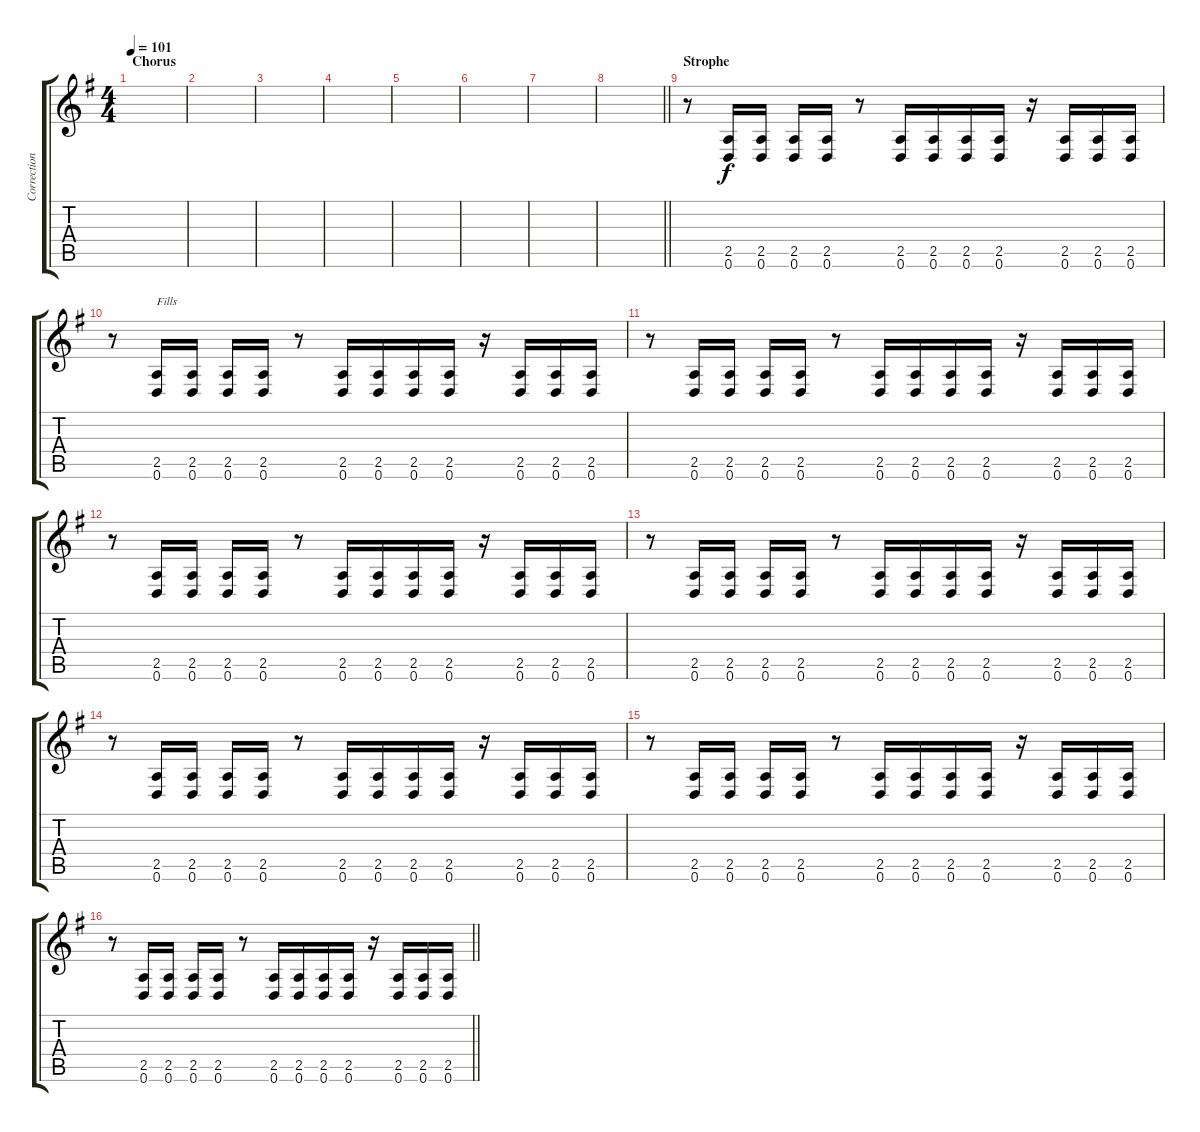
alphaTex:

\track ("Corrections Guitar" "Correction") {instrument distortionguitar}
\staff {score tabs}
\tuning (D4 A3 F3 C3 G2 D2) {hide}
\ts (4 4)
\section ("" "Chorus")
\tempo 101
\clef g2
\ks g
|
|
|
|
|
|
|
\barLineRight lightlight
|
\section ("" "Strophe")
r.8 (2.5 0.6).16 (2.5 0.6).16 (2.5 0.6).16 (2.5 0.6).16 r.8 (2.5 0.6).16 (2.5 0.6).16 (2.5 0.6).16 (2.5 0.6).16 r.16 (2.5 0.6).16 (2.5 0.6).16 (2.5 0.6).16 |
r.8 (2.5 0.6).16{txt "Fills"} (2.5 0.6).16 (2.5 0.6).16 (2.5 0.6).16 r.8 (2.5 0.6).16 (2.5 0.6).16 (2.5 0.6).16 (2.5 0.6).16 r.16 (2.5 0.6).16 (2.5 0.6).16 (2.5 0.6).16 |
r.8 (2.5 0.6).16 (2.5 0.6).16 (2.5 0.6).16 (2.5 0.6).16 r.8 (2.5 0.6).16 (2.5 0.6).16 (2.5 0.6).16 (2.5 0.6).16 r.16 (2.5 0.6).16 (2.5 0.6).16 (2.5 0.6).16 |
r.8 (2.5 0.6).16 (2.5 0.6).16 (2.5 0.6).16 (2.5 0.6).16 r.8 (2.5 0.6).16 (2.5 0.6).16 (2.5 0.6).16 (2.5 0.6).16 r.16 (2.5 0.6).16 (2.5 0.6).16 (2.5 0.6).16 |
r.8 (2.5 0.6).16 (2.5 0.6).16 (2.5 0.6).16 (2.5 0.6).16 r.8 (2.5 0.6).16 (2.5 0.6).16 (2.5 0.6).16 (2.5 0.6).16 r.16 (2.5 0.6).16 (2.5 0.6).16 (2.5 0.6).16 |
r.8 (2.5 0.6).16 (2.5 0.6).16 (2.5 0.6).16 (2.5 0.6).16 r.8 (2.5 0.6).16 (2.5 0.6).16 (2.5 0.6).16 (2.5 0.6).16 r.16 (2.5 0.6).16 (2.5 0.6).16 (2.5 0.6).16 |
r.8 (2.5 0.6).16 (2.5 0.6).16 (2.5 0.6).16 (2.5 0.6).16 r.8 (2.5 0.6).16 (2.5 0.6).16 (2.5 0.6).16 (2.5 0.6).16 r.16 (2.5 0.6).16 (2.5 0.6).16 (2.5 0.6).16 |
\barLineRight lightlight
r.8 (2.5 0.6).16 (2.5 0.6).16 (2.5 0.6).16 (2.5 0.6).16 r.8 (2.5 0.6).16 (2.5 0.6).16 (2.5 0.6).16 (2.5 0.6).16 r.16 (2.5 0.6).16 (2.5 0.6).16 (2.5 0.6).16
